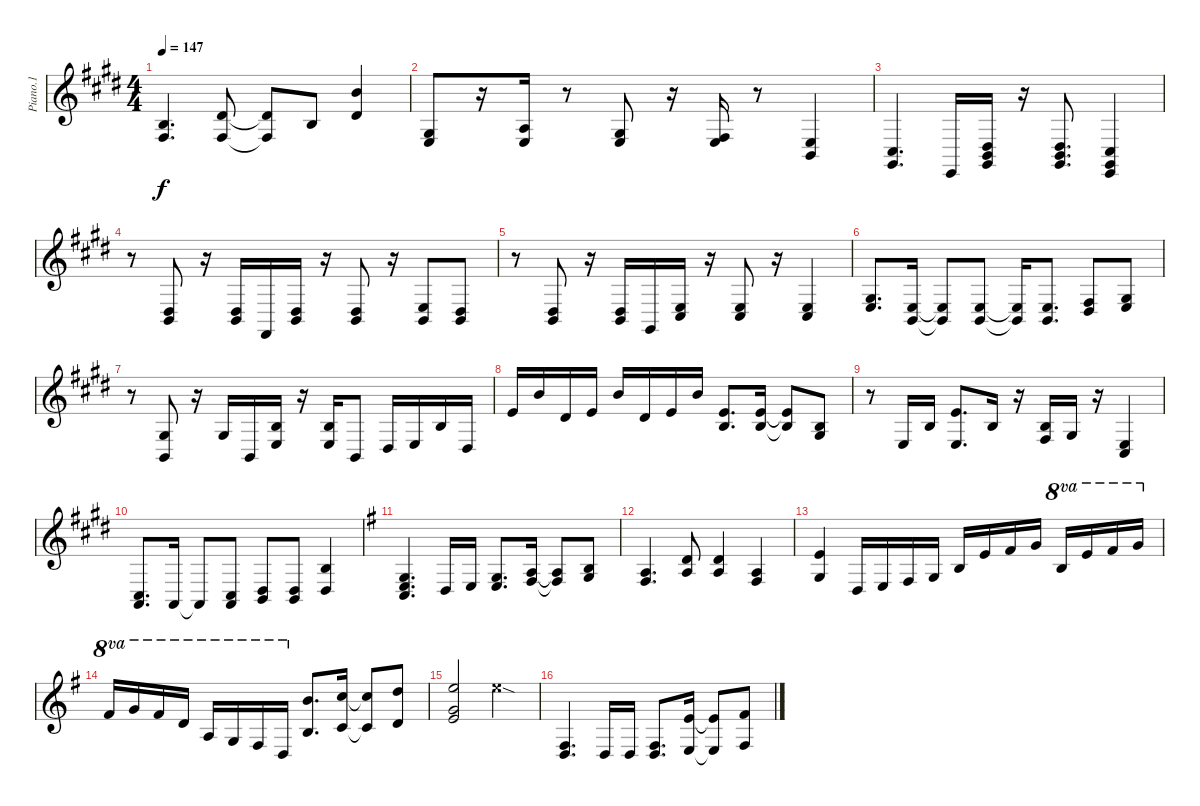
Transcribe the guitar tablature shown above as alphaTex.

\track ("Piano.1" "Piano.1") {instrument acousticgrandpiano}
\staff {score}
\tuning (E4 B3 G3 C3 G2 E2) {hide}
\ts (4 4)
\tempo 147
\clef g2
\ks e
(0.2 6.4).4{d dy f} (4.2 6.4).8 (4.2{t} 6.4{t}).8 0.2.8 (7.1 8.3).4 |
(8.4 9.5).8 r.16 (9.4 9.5).16 r.8 (8.4 9.5).8 r.16 (11.5 12.6).16 r.8 (9.5 7.6).4 |
(6.5 4.6).4{d} 0.6.16 (3.4 4.5 4.6).16 r.16 (3.4 4.5 4.6).8{d} (1.4 1.5 0.6).4 |
r.8 (3.4 4.5).8 r.16 (3.4 4.5).16 2.6.16 (3.4 4.5).16 r.16 (3.4 4.5).8 r.16 (4.4 4.5).8 (3.4 4.5).8 |
r.8 (3.4 4.5).8 r.16 (3.4 4.5).16 1.5.16 (1.4 9.5).16 r.16 (4.4 6.5).8 r.16 (1.4 9.5).4 |
(1.3 4.4).8{d} (4.4 4.5).16 (4.4{t} 4.5{t}).8 (4.4 4.5).8 (4.4{t} 4.5{t}).16 (4.4 4.5).8{d} (6.4 8.5).8 (1.3 4.4).8 |
r.8 (1.3 4.5).8 r.16 1.3.16 4.5.16 (0.2 4.4).16 r.16 (0.2 4.4).16 4.5.8 3.4.16 4.4.16 0.2.16 3.4.16 |
0.1.16 7.1.16 4.2.16 0.1.16 7.1.16 4.2.16 0.1.16 7.1.16 (0.1 0.2).8{d} (0.1 0.2).16 (0.1{t} 0.2{t}).8 (0.2 1.3).8 |
r.8 4.4.16 0.2.16 (0.1 4.4).8{d} 0.2.16 r.16 (0.2 6.4).16 1.3.16 r.16 (4.4 6.5).4 |
(1.4 2.5).8{d} 2.5.16 2.5{t}.8 (1.4 2.5).8 (3.4 4.5).8 (3.4 4.5).8 (0.2 3.4).4 |
\ks g
(0.3 4.4 5.5).4{d} 2.4.16 4.4.16 (0.3 4.4).8{d} (2.3 6.4).16 (2.3{t} 6.4{t}).8 (0.2 0.3).8 |
(2.3 6.4).4{d} (3.2 2.3).8 (3.2 2.3).4 (2.3 6.4).4 |
(0.1 0.3).4 2.4.16 4.4.16 6.4.16 0.3.16 0.2.16 0.1.16 2.1.16 3.1.16 7.1.16{ot 8va} 12.1.16{ot 8va} 14.1.16{ot 8va} 15.1.16{ot 8va} |
14.1.16{ot 8va} 15.1.16{ot 8va} 14.1.16{ot 8va} 10.1.16{ot 8va} 5.1.16{ot 8va} 3.1.16{ot 8va} 2.1.16{ot 8va} 3.2.16{ot 8va} (7.1 0.2).8{d} (8.1 1.2).16 (8.1{t} 1.2{t}).8 (10.1 3.2).8 |
(0.1 8.2 21.3).2 12.1{sod x}.2 |
(6.4 7.5).4{d} 2.4.16 2.4.16 (2.4 11.5).8{d} (0.1 4.4).16 (0.1{t} 4.4{t}).8 (2.1 6.4).8
